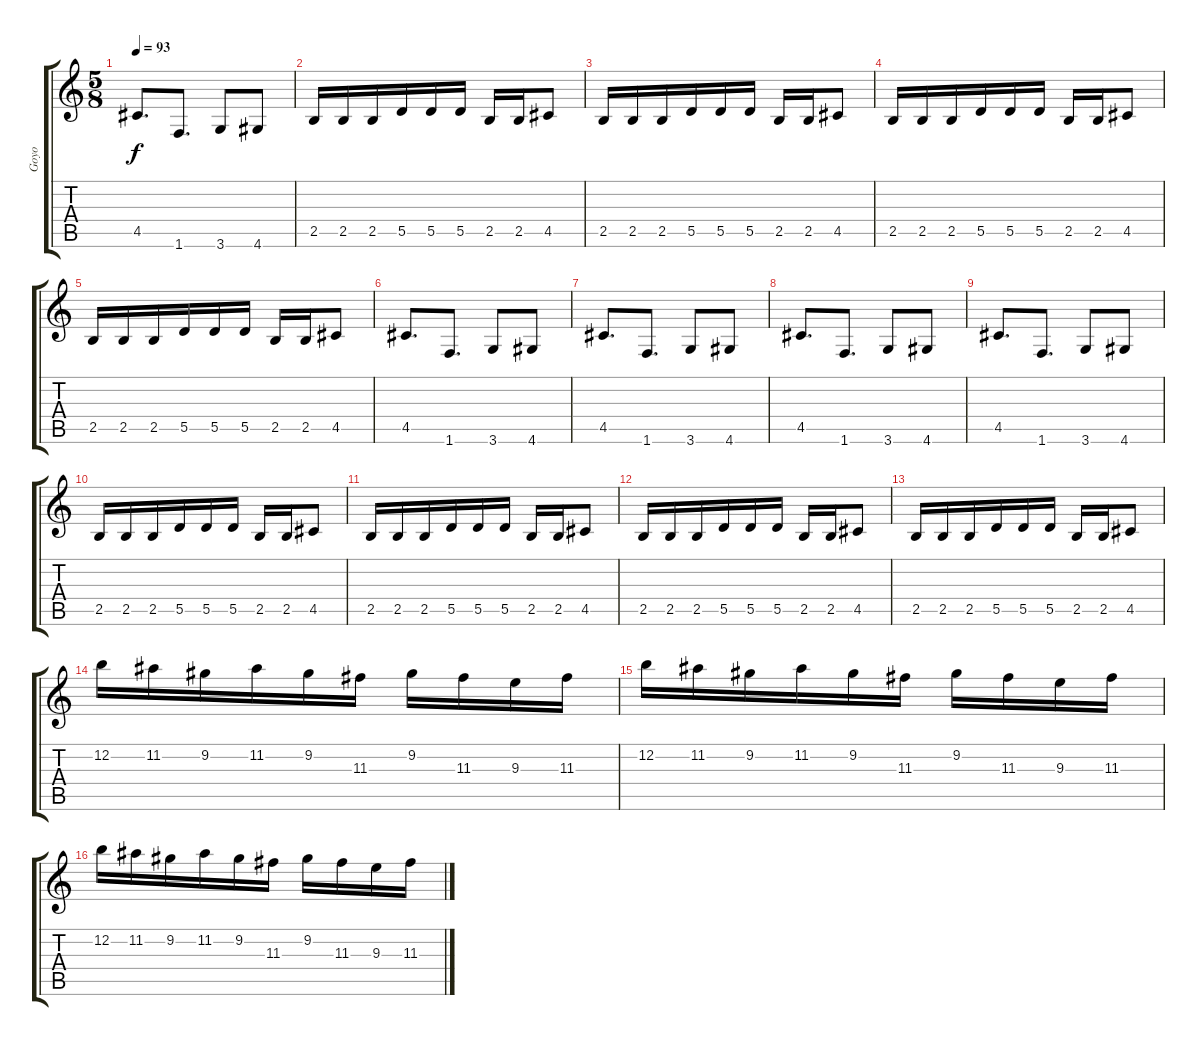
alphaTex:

\track ("Goyo" "Goyo") {instrument distortionguitar}
\staff {score tabs}
\tuning (E4 B3 G3 D3 A2 E2) {hide}
\ts (5 8)
\tempo 93
\clef g2
\ks c
4.5.8{d dy f} 1.6.8{d} 3.6.8 4.6.8 |
2.5.16 2.5.16 2.5.16 5.5.16 5.5.16 5.5.16 2.5.16 2.5.16 4.5.8 |
2.5.16 2.5.16 2.5.16 5.5.16 5.5.16 5.5.16 2.5.16 2.5.16 4.5.8 |
2.5.16 2.5.16 2.5.16 5.5.16 5.5.16 5.5.16 2.5.16 2.5.16 4.5.8 |
2.5.16 2.5.16 2.5.16 5.5.16 5.5.16 5.5.16 2.5.16 2.5.16 4.5.8 |
4.5.8{d} 1.6.8{d} 3.6.8 4.6.8 |
4.5.8{d} 1.6.8{d} 3.6.8 4.6.8 |
4.5.8{d} 1.6.8{d} 3.6.8 4.6.8 |
4.5.8{d} 1.6.8{d} 3.6.8 4.6.8 |
2.5.16 2.5.16 2.5.16 5.5.16 5.5.16 5.5.16 2.5.16 2.5.16 4.5.8 |
2.5.16 2.5.16 2.5.16 5.5.16 5.5.16 5.5.16 2.5.16 2.5.16 4.5.8 |
2.5.16 2.5.16 2.5.16 5.5.16 5.5.16 5.5.16 2.5.16 2.5.16 4.5.8 |
2.5.16 2.5.16 2.5.16 5.5.16 5.5.16 5.5.16 2.5.16 2.5.16 4.5.8 |
12.2.16 11.2.16 9.2.16 11.2.16 9.2.16 11.3.16 9.2.16 11.3.16 9.3.16 11.3.16 |
12.2.16 11.2.16 9.2.16 11.2.16 9.2.16 11.3.16 9.2.16 11.3.16 9.3.16 11.3.16 |
12.2.16 11.2.16 9.2.16 11.2.16 9.2.16 11.3.16 9.2.16 11.3.16 9.3.16 11.3.16
